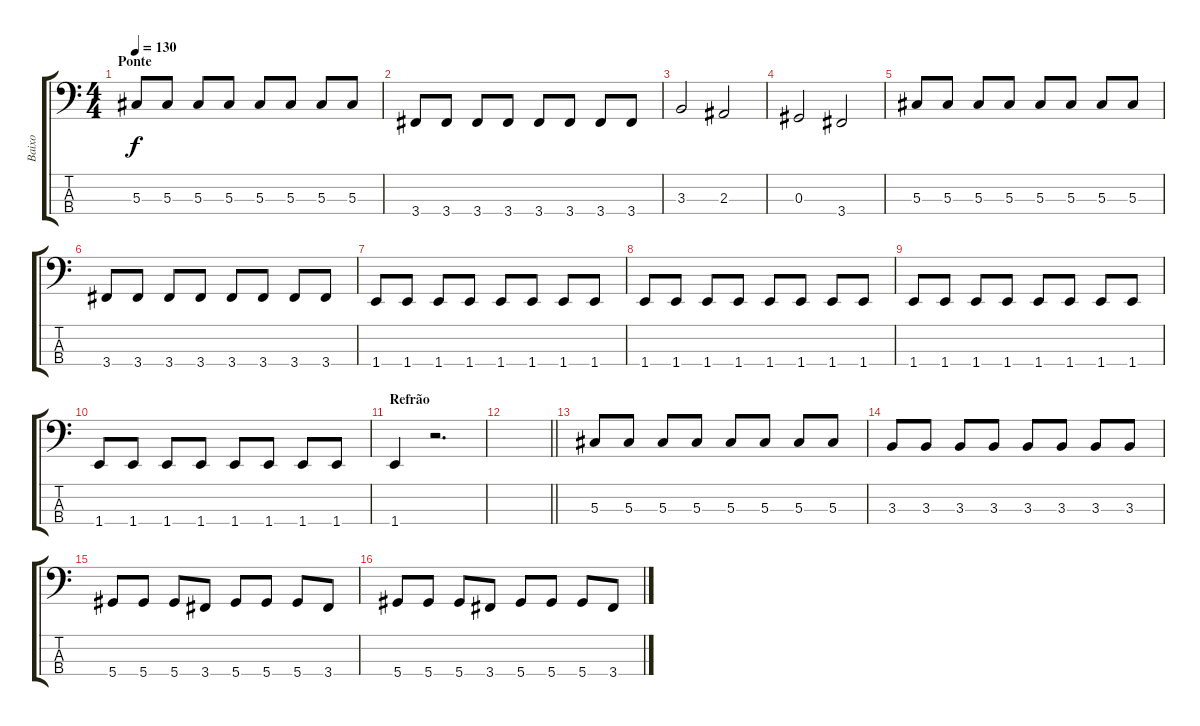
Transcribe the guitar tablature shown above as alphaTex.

\track ("Baixo" "Baixo") {instrument electricbassfinger}
\staff {score tabs}
\tuning (Gb2 Db2 Ab1 Eb1) {hide}
\ts (4 4)
\section ("" "Ponte")
\tempo 130
\clef f4
\ks c
5.3.8{dy f} 5.3.8 5.3.8 5.3.8 5.3.8 5.3.8 5.3.8 5.3.8 |
3.4.8 3.4.8 3.4.8 3.4.8 3.4.8 3.4.8 3.4.8 3.4.8 |
3.3.2 2.3.2 |
0.3.2 3.4.2 |
5.3.8 5.3.8 5.3.8 5.3.8 5.3.8 5.3.8 5.3.8 5.3.8 |
3.4.8 3.4.8 3.4.8 3.4.8 3.4.8 3.4.8 3.4.8 3.4.8 |
1.4.8 1.4.8 1.4.8 1.4.8 1.4.8 1.4.8 1.4.8 1.4.8 |
1.4.8 1.4.8 1.4.8 1.4.8 1.4.8 1.4.8 1.4.8 1.4.8 |
1.4.8 1.4.8 1.4.8 1.4.8 1.4.8 1.4.8 1.4.8 1.4.8 |
1.4.8 1.4.8 1.4.8 1.4.8 1.4.8 1.4.8 1.4.8 1.4.8 |
\section ("" "Refrão")
1.4.4 r.2{d} |
\barLineRight lightlight
|
5.3.8 5.3.8 5.3.8 5.3.8 5.3.8 5.3.8 5.3.8 5.3.8 |
3.3.8 3.3.8 3.3.8 3.3.8 3.3.8 3.3.8 3.3.8 3.3.8 |
5.4.8 5.4.8 5.4.8 3.4.8 5.4.8 5.4.8 5.4.8 3.4.8 |
5.4.8 5.4.8 5.4.8 3.4.8 5.4.8 5.4.8 5.4.8 3.4.8
